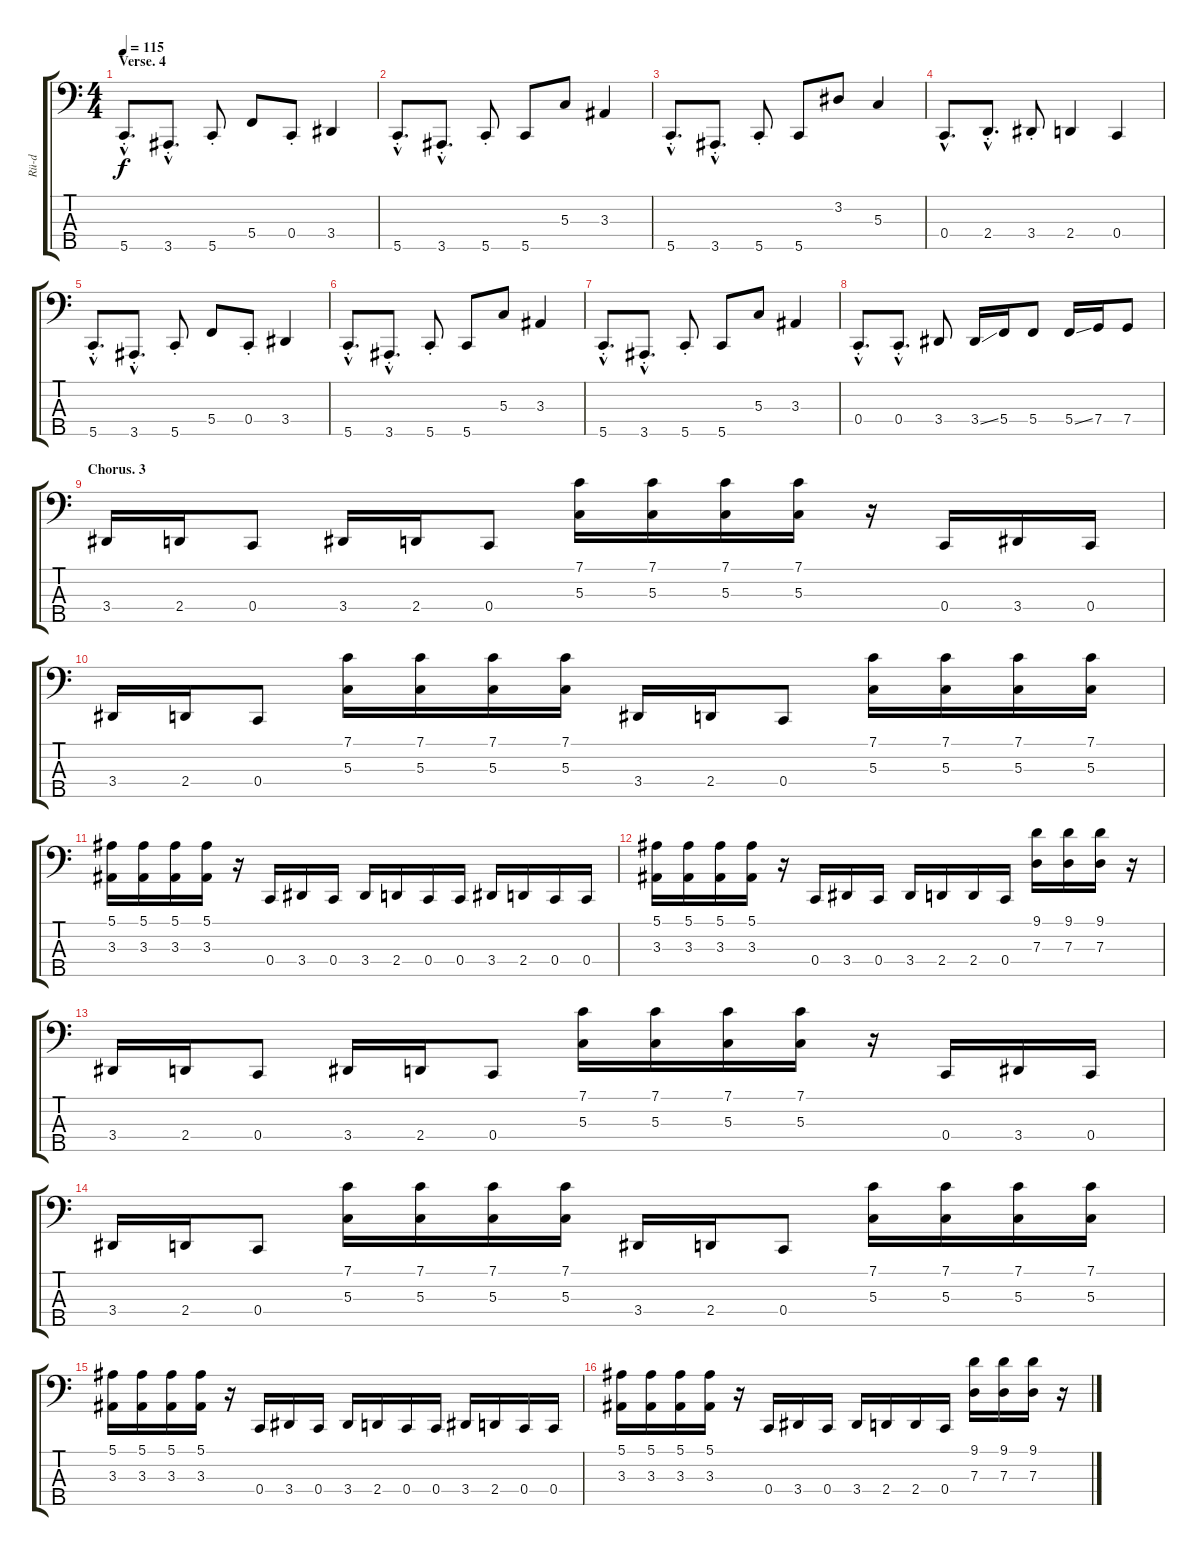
\track ("Rü-d" "Rü-d") {instrument electricbassfinger}
\staff {score tabs}
\tuning (F2 C2 G1 C1 G0) {hide}
\ts (4 4)
\section ("" "Verse. 4")
\tempo 115
\clef f4
\ks c
5.5{hac st}.8{d dy f} 3.5{hac st}.8{d} 5.5{st}.8 5.4.8 0.4{st}.8 3.4.4 |
5.5{hac st}.8{d} 3.5{hac st}.8{d} 5.5{st}.8 5.5.8 5.3.8 3.3.4 |
5.5{hac st}.8{d} 3.5{hac st}.8{d} 5.5{st}.8 5.5.8 3.2.8 5.3.4 |
0.4{hac}.8{d} 2.4{hac st}.8{d} 3.4{st}.8 2.4.4 0.4.4 |
5.5{hac st}.8{d} 3.5{hac st}.8{d} 5.5{st}.8 5.4.8 0.4{st}.8 3.4.4 |
5.5{hac st}.8{d} 3.5{hac st}.8{d} 5.5{st}.8 5.5.8 5.3.8 3.3.4 |
5.5{hac st}.8{d} 3.5{hac st}.8{d} 5.5{st}.8 5.5.8 5.3.8 3.3.4 |
0.4{hac st}.8{d} 0.4{hac st}.8{d} 3.4.8 3.4{ss}.16 5.4.16 5.4.8 5.4{ss}.16 7.4.16 7.4.8 |
\section ("" "Chorus. 3 ")
3.4.16 2.4.16 0.4.8 3.4.16 2.4.16 0.4.8 (7.1 5.3).16{instrument slapbass1} (7.1 5.3).16 (7.1 5.3).16 (7.1 5.3).16 r.16{instrument electricbassfinger} 0.4.16 3.4.16 0.4.16 |
3.4.16 2.4.16 0.4.8 (7.1 5.3).16{instrument slapbass1} (7.1 5.3).16 (7.1 5.3).16 (7.1 5.3).16 3.4.16{instrument electricbassfinger} 2.4.16 0.4.8 (7.1 5.3).16{instrument slapbass1} (7.1 5.3).16 (7.1 5.3).16 (7.1 5.3).16 |
(5.1 3.3).16 (5.1 3.3).16 (5.1 3.3).16 (5.1 3.3).16 r.16{instrument electricbassfinger} 0.4.16 3.4.16 0.4.16 3.4.16 2.4.16 0.4.16 0.4.16 3.4.16 2.4.16 0.4.16 0.4.16 |
(5.1 3.3).16{instrument slapbass1} (5.1 3.3).16 (5.1 3.3).16 (5.1 3.3).16 r.16{instrument electricbassfinger} 0.4.16 3.4.16 0.4.16 3.4.16 2.4.16 2.4.16 0.4.16 (9.1 7.3).16{instrument slapbass1} (9.1 7.3).16 (9.1 7.3).16 r.16 |
3.4.16{instrument electricbassfinger} 2.4.16 0.4.8 3.4.16 2.4.16 0.4.8 (7.1 5.3).16{instrument slapbass1} (7.1 5.3).16 (7.1 5.3).16 (7.1 5.3).16 r.16{instrument electricbassfinger} 0.4.16 3.4.16 0.4.16 |
3.4.16 2.4.16 0.4.8 (7.1 5.3).16{instrument slapbass1} (7.1 5.3).16 (7.1 5.3).16 (7.1 5.3).16 3.4.16{instrument electricbassfinger} 2.4.16 0.4.8 (7.1 5.3).16{instrument slapbass1} (7.1 5.3).16 (7.1 5.3).16 (7.1 5.3).16 |
(5.1 3.3).16 (5.1 3.3).16 (5.1 3.3).16 (5.1 3.3).16 r.16{instrument electricbassfinger} 0.4.16 3.4.16 0.4.16 3.4.16 2.4.16 0.4.16 0.4.16 3.4.16 2.4.16 0.4.16 0.4.16 |
(5.1 3.3).16{instrument slapbass1} (5.1 3.3).16 (5.1 3.3).16 (5.1 3.3).16 r.16{instrument electricbassfinger} 0.4.16 3.4.16 0.4.16 3.4.16 2.4.16 2.4.16 0.4.16 (9.1 7.3).16{instrument slapbass1} (9.1 7.3).16 (9.1 7.3).16 r.16
